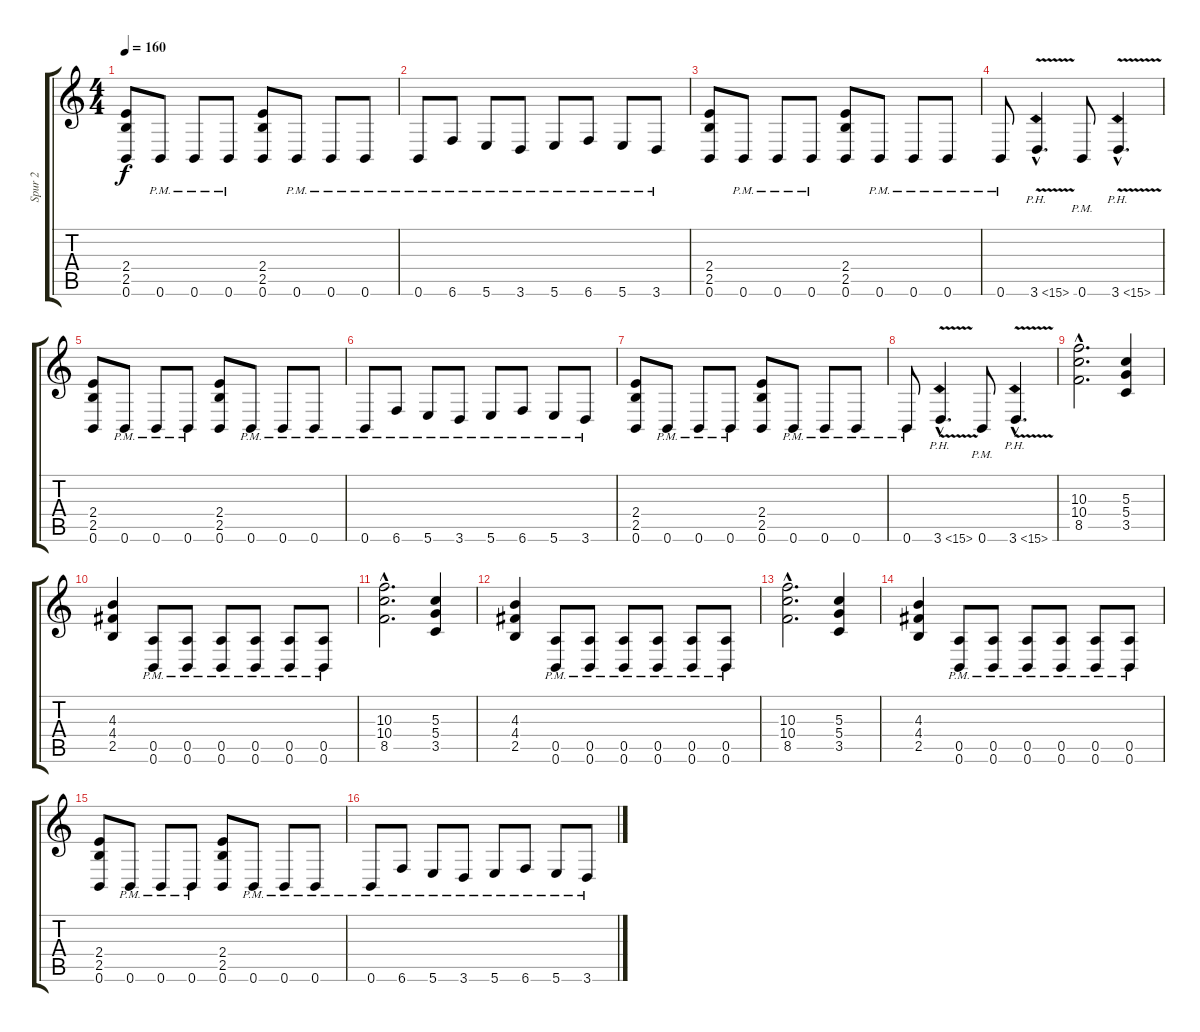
\track ("Spur 2" "Spur 2") {instrument distortionguitar}
\staff {score tabs}
\tuning (E4 B3 G3 D3 A2 B1) {hide}
\ts (4 4)
\tempo 160
\clef g2
\ks c
(2.4 2.5 0.6).8{dy f instrument distortionguitar} 0.6{pm}.8 0.6{pm}.8 0.6{pm}.8 (2.4 2.5 0.6).8 0.6{pm}.8 0.6{pm}.8 0.6{pm}.8 |
0.6{pm}.8 6.6{pm}.8 5.6{pm}.8 3.6{pm}.8 5.6{pm}.8 6.6{pm}.8 5.6{pm}.8 3.6{pm}.8 |
(2.4 2.5 0.6).8 0.6{pm}.8 0.6{pm}.8 0.6{pm}.8 (2.4 2.5 0.6).8 0.6{pm}.8 0.6{pm}.8 0.6{pm}.8 |
0.6{pm}.8 3.6{ph 12 v hac}.4{d} 0.6{pm}.8 3.6{ph 12 v hac}.4{d} |
(2.4 2.5 0.6).8 0.6{pm}.8 0.6{pm}.8 0.6{pm}.8 (2.4 2.5 0.6).8 0.6{pm}.8 0.6{pm}.8 0.6{pm}.8 |
0.6{pm}.8 6.6{pm}.8 5.6{pm}.8 3.6{pm}.8 5.6{pm}.8 6.6{pm}.8 5.6{pm}.8 3.6{pm}.8 |
(2.4 2.5 0.6).8 0.6{pm}.8 0.6{pm}.8 0.6{pm}.8 (2.4 2.5 0.6).8 0.6{pm}.8 0.6{pm}.8 0.6{pm}.8 |
0.6{pm}.8 3.6{ph 12 v hac}.4{d} 0.6{pm}.8 3.6{ph 12 v hac}.4{d} |
(10.3{hac} 10.4{hac} 8.5{hac}).2{d} (5.3 5.4 3.5).4 |
(4.3 4.4 2.5).4 (0.5{pm} 0.6{pm}).8 (0.5{pm} 0.6{pm}).8 (0.5{pm} 0.6{pm}).8 (0.5{pm} 0.6{pm}).8 (0.5{pm} 0.6{pm}).8 (0.5{pm} 0.6{pm}).8 |
(10.3{hac} 10.4{hac} 8.5{hac}).2{d} (5.3 5.4 3.5).4 |
(4.3 4.4 2.5).4 (0.5{pm} 0.6{pm}).8 (0.5{pm} 0.6{pm}).8 (0.5{pm} 0.6{pm}).8 (0.5{pm} 0.6{pm}).8 (0.5{pm} 0.6{pm}).8 (0.5{pm} 0.6{pm}).8 |
(10.3{hac} 10.4{hac} 8.5{hac}).2{d} (5.3 5.4 3.5).4 |
(4.3 4.4 2.5).4 (0.5{pm} 0.6{pm}).8 (0.5{pm} 0.6{pm}).8 (0.5{pm} 0.6{pm}).8 (0.5{pm} 0.6{pm}).8 (0.5{pm} 0.6{pm}).8 (0.5{pm} 0.6{pm}).8 |
(2.4 2.5 0.6).8 0.6{pm}.8 0.6{pm}.8 0.6{pm}.8 (2.4 2.5 0.6).8 0.6{pm}.8 0.6{pm}.8 0.6{pm}.8 |
0.6{pm}.8 6.6{pm}.8 5.6{pm}.8 3.6{pm}.8 5.6{pm}.8 6.6{pm}.8 5.6{pm}.8 3.6{pm}.8
